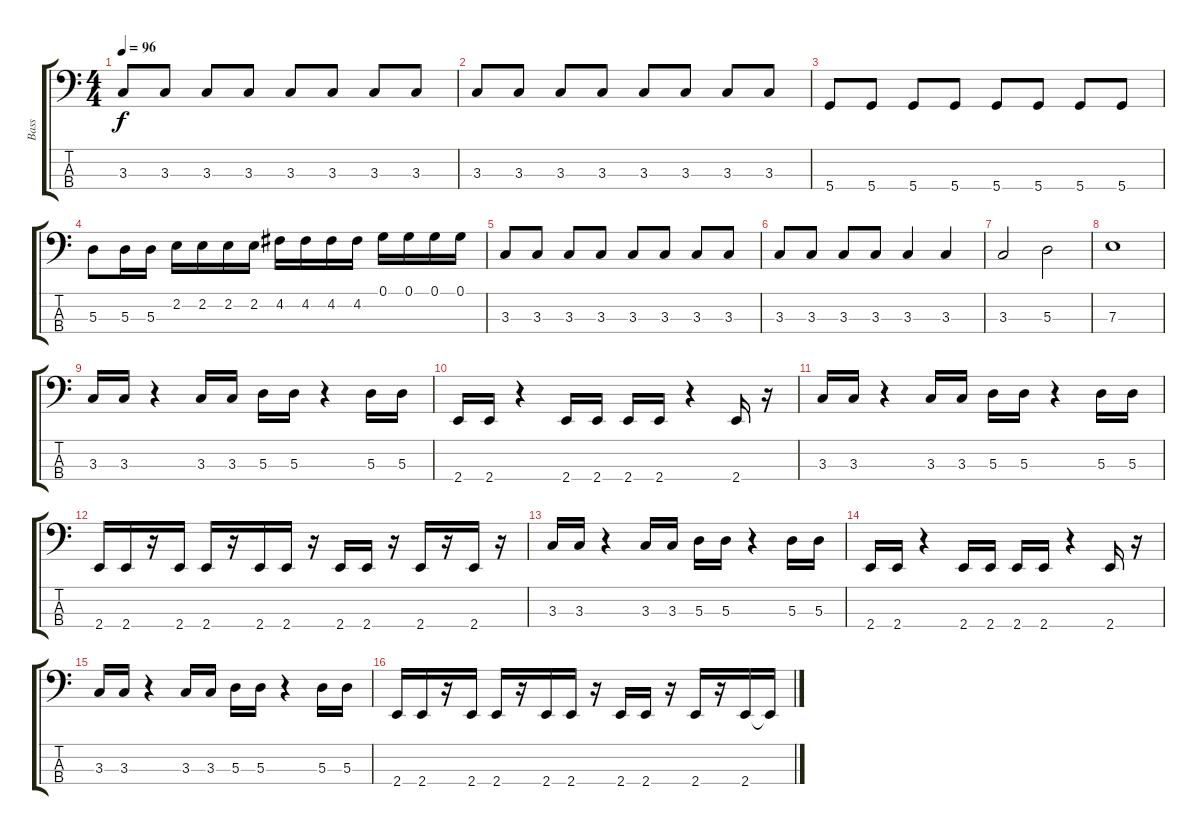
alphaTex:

\track ("Bass" "Bass") {instrument electricbassfinger}
\staff {score tabs}
\tuning (G2 D2 A1 D1) {hide}
\ts (4 4)
\tempo 96
\clef f4
\ks c
3.3.8{dy f} 3.3.8 3.3.8 3.3.8 3.3.8 3.3.8 3.3.8 3.3.8 |
3.3.8 3.3.8 3.3.8 3.3.8 3.3.8 3.3.8 3.3.8 3.3.8 |
5.4.8 5.4.8 5.4.8 5.4.8 5.4.8 5.4.8 5.4.8 5.4.8 |
5.3.8 5.3.16 5.3.16 2.2.16 2.2.16 2.2.16 2.2.16 4.2.16 4.2.16 4.2.16 4.2.16 0.1.16 0.1.16 0.1.16 0.1.16 |
3.3.8 3.3.8 3.3.8 3.3.8 3.3.8 3.3.8 3.3.8 3.3.8 |
3.3.8 3.3.8 3.3.8 3.3.8 3.3.4 3.3.4 |
3.3.2 5.3.2 |
7.3.1 |
3.3.16 3.3.16 r.4 3.3.16 3.3.16 5.3.16 5.3.16 r.4 5.3.16 5.3.16 |
2.4.16 2.4.16 r.4 2.4.16 2.4.16 2.4.16 2.4.16 r.4 2.4.16 r.16 |
3.3.16 3.3.16 r.4 3.3.16 3.3.16 5.3.16 5.3.16 r.4 5.3.16 5.3.16 |
2.4.16 2.4.16 r.16 2.4.16 2.4.16 r.16 2.4.16 2.4.16 r.16 2.4.16 2.4.16 r.16 2.4.16 r.16 2.4.16 r.16 |
3.3.16 3.3.16 r.4 3.3.16 3.3.16 5.3.16 5.3.16 r.4 5.3.16 5.3.16 |
2.4.16 2.4.16 r.4 2.4.16 2.4.16 2.4.16 2.4.16 r.4 2.4.16 r.16 |
3.3.16 3.3.16 r.4 3.3.16 3.3.16 5.3.16 5.3.16 r.4 5.3.16 5.3.16 |
2.4.16 2.4.16 r.16 2.4.16 2.4.16 r.16 2.4.16 2.4.16 r.16 2.4.16 2.4.16 r.16 2.4.16 r.16 2.4.16 2.4{t}.16
